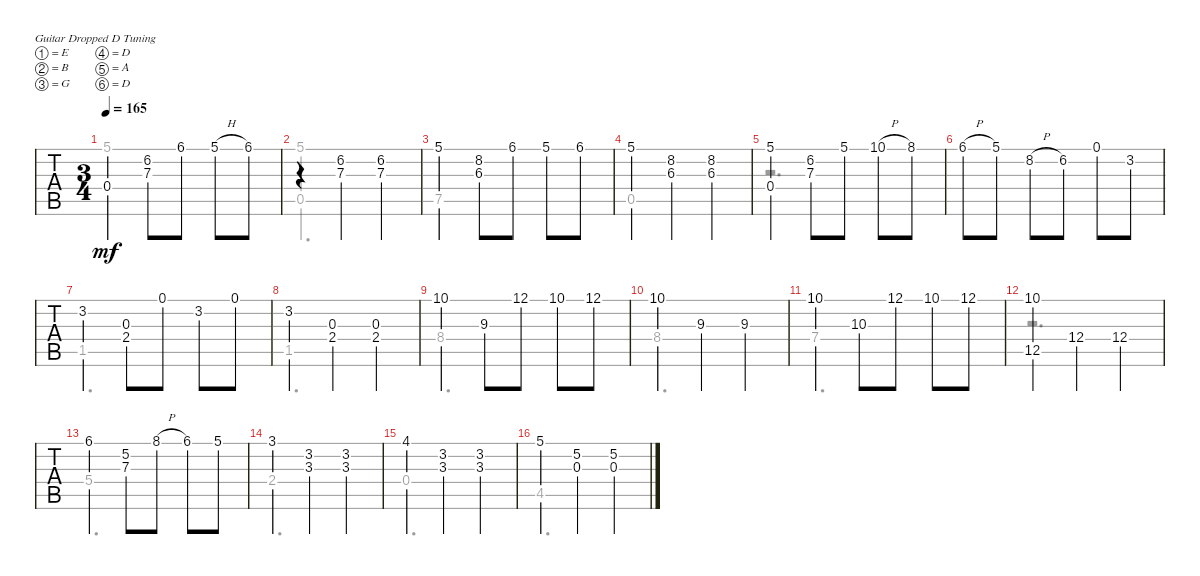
\bracketExtendMode groupsimilarinstruments
\singleTrackTrackNamePolicy hidden
\multiTrackTrackNamePolicy hidden
\firstSystemTrackNameOrientation horizontal
\otherSystemsTrackNameOrientation horizontal
\track ("Untitled" "N-Gt") {instrument acousticgrandpiano}
\staff {tabs}
\tuning (E4 B3 G3 D3 A2 D2)
\displaytranspose 12
\voice
\ts (3 4)
\tempo 165
\clef g2
\ks f
0.4.4{dy mf instrument acousticgrandpiano} (6.2 7.3).8 6.1.8 5.1{h}.8 6.1.8 |
r.4 (6.2 7.3).4 (6.2 7.3).4 |
5.1.4 (8.2 6.3).8 6.1.8 5.1.8 6.1.8 |
5.1.4 (8.2 6.3).4 (8.2 6.3).4 |
(5.1 0.4).4 (6.2 7.3).8 5.1.8 10.1{h}.8 8.1.8 |
6.1{h}.8 5.1.8 8.2{h}.8 6.2.8 0.1.8 3.2.8 |
3.2.4 (0.3 2.4).8 0.1.8 3.2.8 0.1.8 |
3.2.4 (0.3 2.4).4 (0.3 2.4).4 |
10.1.4 9.3.8 12.1.8 10.1.8 12.1.8 |
10.1.4 9.3.4 9.3.4 |
10.1.4 10.3.8 12.1.8 10.1.8 12.1.8 |
(10.1 12.5).4 12.4.4 12.4.4 |
6.1.4 (5.2 7.3).8 8.1{h}.8 6.1.8 5.1.8 |
3.1.4 (3.2 3.3).4 (3.2 3.3).4 |
4.1.4 (3.2 3.3).4 (3.2 3.3).4 |
5.1.4 (5.2 0.3).4 (5.2 0.3).4
\voice
\clef g2
\ottava regular
\simile none
\ks f
5.1.2{dy mf} |
(0.5 5.1).2{d} |
7.5.4 |
0.5.4 |
r.2{d} |
|
1.5.2{d} |
1.5.2{d} |
8.4.2{d} |
8.4.2{d} |
7.4.2{d} |
r.2{d} |
5.4.2{d} |
2.4.2{d} |
0.4.2{d} |
4.5.2{d}
